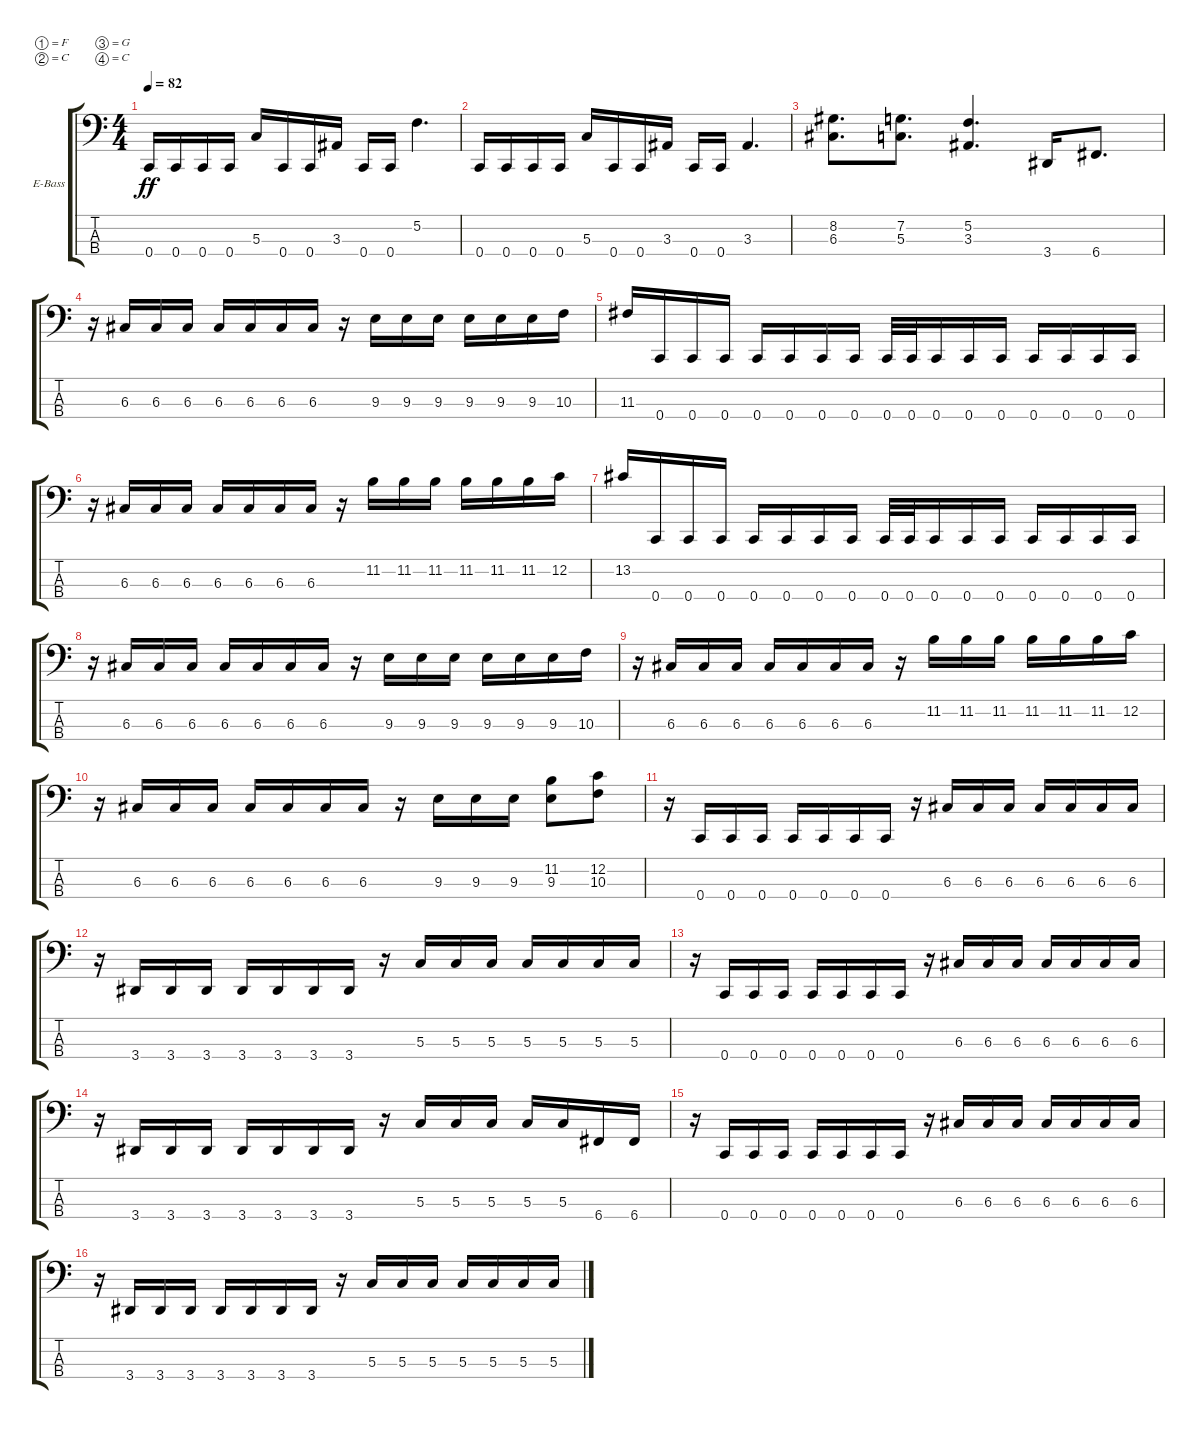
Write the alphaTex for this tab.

\bracketExtendMode groupsimilarinstruments
\firstSystemTrackNameOrientation horizontal
\otherSystemsTrackNameOrientation horizontal
\track ("Kristian - Bass" "E-Bass") {instrument electricbassfinger}
\staff {score tabs}
\tuning (F2 C2 G1 C1)
\ts (4 4)
\tempo 82
\clef f4
\ks c
0.4.16{dy ff} 0.4.16 0.4.16 0.4.16 5.3.16 0.4.16 0.4.16 3.3.16 0.4.16 0.4.16 5.2.4{d} |
0.4.16 0.4.16 0.4.16 0.4.16 5.3.16 0.4.16 0.4.16 3.3.16 0.4.16 0.4.16 3.3.4{d} |
(6.3 8.2).8{d} (5.3 7.2).8{d} (3.3 5.2).4{d} 3.4.16 6.4.8{d} |
r.16 6.3.16 6.3.16 6.3.16 6.3.16 6.3.16 6.3.16 6.3.16 r.16 9.3.16 9.3.16 9.3.16 9.3.16 9.3.16 9.3.16 10.3.16 |
11.3.16 0.4.16 0.4.16 0.4.16 0.4.16 0.4.16 0.4.16 0.4.16 0.4.32 0.4.32 0.4.16 0.4.16 0.4.16 0.4.16 0.4.16 0.4.16 0.4.16 |
r.16 6.3.16 6.3.16 6.3.16 6.3.16 6.3.16 6.3.16 6.3.16 r.16 11.2.16 11.2.16 11.2.16 11.2.16 11.2.16 11.2.16 12.2.16 |
13.2.16 0.4.16 0.4.16 0.4.16 0.4.16 0.4.16 0.4.16 0.4.16 0.4.32 0.4.32 0.4.16 0.4.16 0.4.16 0.4.16 0.4.16 0.4.16 0.4.16 |
r.16 6.3.16 6.3.16 6.3.16 6.3.16 6.3.16 6.3.16 6.3.16 r.16 9.3.16 9.3.16 9.3.16 9.3.16 9.3.16 9.3.16 10.3.16 |
r.16 6.3.16 6.3.16 6.3.16 6.3.16 6.3.16 6.3.16 6.3.16 r.16 11.2.16 11.2.16 11.2.16 11.2.16 11.2.16 11.2.16 12.2.16 |
r.16 6.3.16 6.3.16 6.3.16 6.3.16 6.3.16 6.3.16 6.3.16 r.16 9.3.16 9.3.16 9.3.16 (9.3 11.2).8 (10.3 12.2).8 |
r.16 0.4.16 0.4.16 0.4.16 0.4.16 0.4.16 0.4.16 0.4.16 r.16 6.3.16 6.3.16 6.3.16 6.3.16 6.3.16 6.3.16 6.3.16 |
r.16 3.4.16 3.4.16 3.4.16 3.4.16 3.4.16 3.4.16 3.4.16 r.16 5.3.16 5.3.16 5.3.16 5.3.16 5.3.16 5.3.16 5.3.16 |
r.16 0.4.16 0.4.16 0.4.16 0.4.16 0.4.16 0.4.16 0.4.16 r.16 6.3.16 6.3.16 6.3.16 6.3.16 6.3.16 6.3.16 6.3.16 |
r.16 3.4.16 3.4.16 3.4.16 3.4.16 3.4.16 3.4.16 3.4.16 r.16 5.3.16 5.3.16 5.3.16 5.3.16 5.3.16 6.4.16 6.4.16 |
r.16 0.4.16 0.4.16 0.4.16 0.4.16 0.4.16 0.4.16 0.4.16 r.16 6.3.16 6.3.16 6.3.16 6.3.16 6.3.16 6.3.16 6.3.16 |
r.16 3.4.16 3.4.16 3.4.16 3.4.16 3.4.16 3.4.16 3.4.16 r.16 5.3.16 5.3.16 5.3.16 5.3.16 5.3.16 5.3.16 5.3.16
